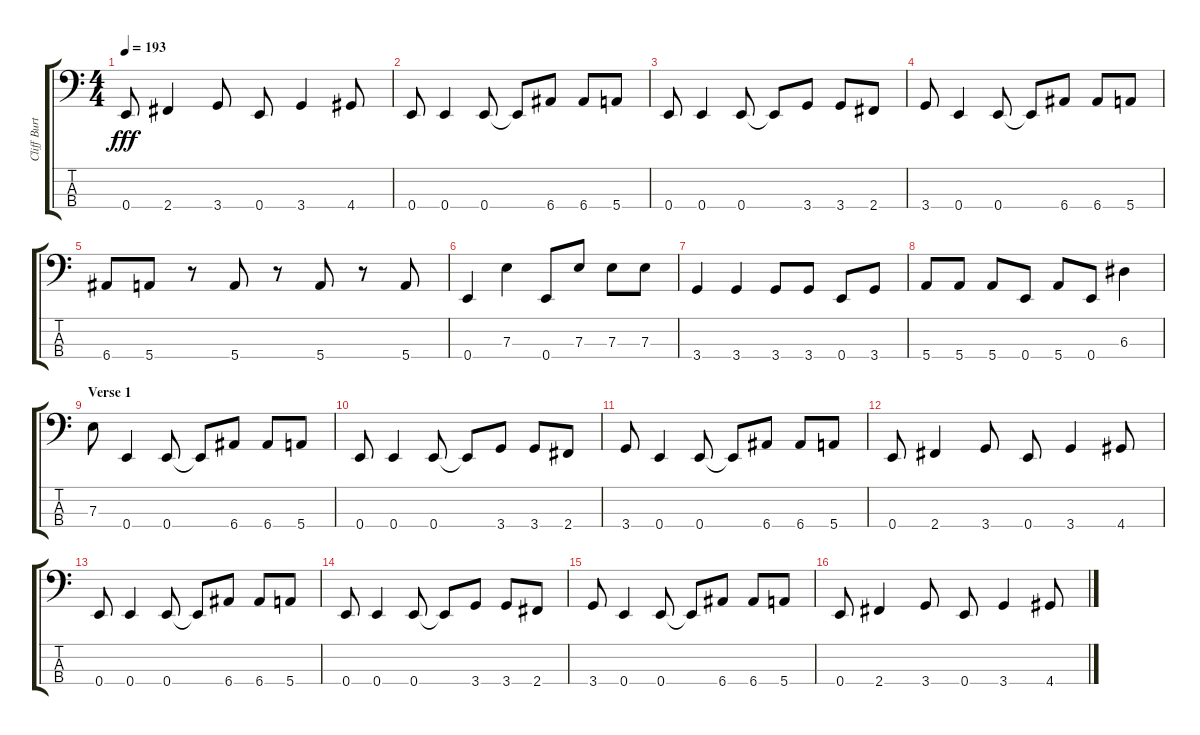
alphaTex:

\track ("Cliff Burton - Bass Guitar" "Cliff Burt") {instrument electricbassfinger}
\staff {score tabs}
\tuning (G2 D2 A1 E1) {hide}
\ts (4 4)
\tempo 193
\clef f4
\ks c
0.4.8{dy fff} 2.4.4 3.4.8 0.4.8 3.4.4 4.4.8 |
0.4.8 0.4.4 0.4.8 0.4{t}.8 6.4.8 6.4.8 5.4.8 |
0.4.8 0.4.4 0.4.8 0.4{t}.8 3.4.8 3.4.8 2.4.8 |
3.4.8 0.4.4 0.4.8 0.4{t}.8 6.4.8 6.4.8 5.4.8 |
6.4.8 5.4.8 r.8 5.4.8 r.8 5.4.8 r.8 5.4.8 |
0.4.4 7.3.4 0.4.8 7.3.8 7.3.8 7.3.8 |
3.4.4 3.4.4 3.4.8 3.4.8 0.4.8 3.4.8 |
5.4.8 5.4.8 5.4.8 0.4.8 5.4.8 0.4.8 6.3.4 |
\section ("" "Verse 1")
7.3.8 0.4.4 0.4.8 0.4{t}.8 6.4.8 6.4.8 5.4.8 |
0.4.8 0.4.4 0.4.8 0.4{t}.8 3.4.8 3.4.8 2.4.8 |
3.4.8 0.4.4 0.4.8 0.4{t}.8 6.4.8 6.4.8 5.4.8 |
0.4.8 2.4.4 3.4.8 0.4.8 3.4.4 4.4.8 |
0.4.8 0.4.4 0.4.8 0.4{t}.8 6.4.8 6.4.8 5.4.8 |
0.4.8 0.4.4 0.4.8 0.4{t}.8 3.4.8 3.4.8 2.4.8 |
3.4.8 0.4.4 0.4.8 0.4{t}.8 6.4.8 6.4.8 5.4.8 |
0.4.8 2.4.4 3.4.8 0.4.8 3.4.4 4.4.8
